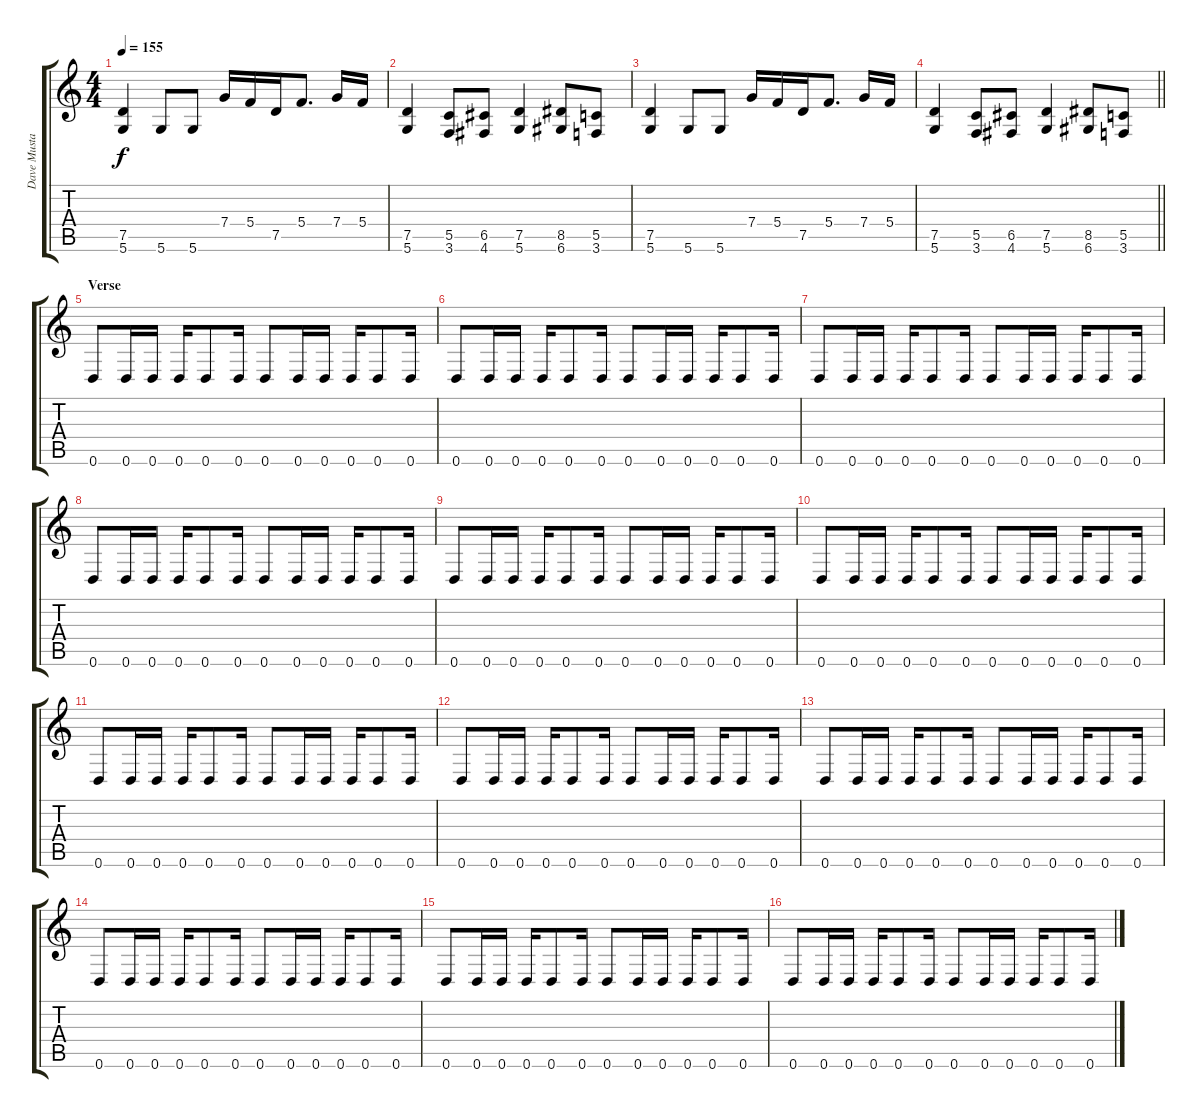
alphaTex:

\track ("Dave Mustaine" "Dave Musta") {instrument distortionguitar}
\staff {score tabs}
\tuning (D4 A3 F3 C3 G2 D2) {hide}
\ts (4 4)
\tempo 155
\clef g2
\ks c
(7.5 5.6).4{dy f} 5.6.8 5.6.8 7.4.16 5.4.16 7.5.16 5.4.8{d} 7.4.16 5.4.16 |
(7.5 5.6).4 (5.5 3.6).8 (6.5 4.6).8 (7.5 5.6).4 (8.5 6.6).8 (5.5 3.6).8 |
(7.5 5.6).4 5.6.8 5.6.8 7.4.16 5.4.16 7.5.16 5.4.8{d} 7.4.16 5.4.16 |
\barLineRight lightlight
(7.5 5.6).4 (5.5 3.6).8 (6.5 4.6).8 (7.5 5.6).4 (8.5 6.6).8 (5.5 3.6).8 |
\section ("" "Verse")
0.6.8 0.6.16 0.6.16 0.6.16 0.6.8 0.6.16 0.6.8 0.6.16 0.6.16 0.6.16 0.6.8 0.6.16 |
0.6.8 0.6.16 0.6.16 0.6.16 0.6.8 0.6.16 0.6.8 0.6.16 0.6.16 0.6.16 0.6.8 0.6.16 |
0.6.8 0.6.16 0.6.16 0.6.16 0.6.8 0.6.16 0.6.8 0.6.16 0.6.16 0.6.16 0.6.8 0.6.16 |
0.6.8 0.6.16 0.6.16 0.6.16 0.6.8 0.6.16 0.6.8 0.6.16 0.6.16 0.6.16 0.6.8 0.6.16 |
0.6.8 0.6.16 0.6.16 0.6.16 0.6.8 0.6.16 0.6.8 0.6.16 0.6.16 0.6.16 0.6.8 0.6.16 |
0.6.8 0.6.16 0.6.16 0.6.16 0.6.8 0.6.16 0.6.8 0.6.16 0.6.16 0.6.16 0.6.8 0.6.16 |
0.6.8 0.6.16 0.6.16 0.6.16 0.6.8 0.6.16 0.6.8 0.6.16 0.6.16 0.6.16 0.6.8 0.6.16 |
0.6.8 0.6.16 0.6.16 0.6.16 0.6.8 0.6.16 0.6.8 0.6.16 0.6.16 0.6.16 0.6.8 0.6.16 |
0.6.8 0.6.16 0.6.16 0.6.16 0.6.8 0.6.16 0.6.8 0.6.16 0.6.16 0.6.16 0.6.8 0.6.16 |
0.6.8 0.6.16 0.6.16 0.6.16 0.6.8 0.6.16 0.6.8 0.6.16 0.6.16 0.6.16 0.6.8 0.6.16 |
0.6.8 0.6.16 0.6.16 0.6.16 0.6.8 0.6.16 0.6.8 0.6.16 0.6.16 0.6.16 0.6.8 0.6.16 |
0.6.8 0.6.16 0.6.16 0.6.16 0.6.8 0.6.16 0.6.8 0.6.16 0.6.16 0.6.16 0.6.8 0.6.16
